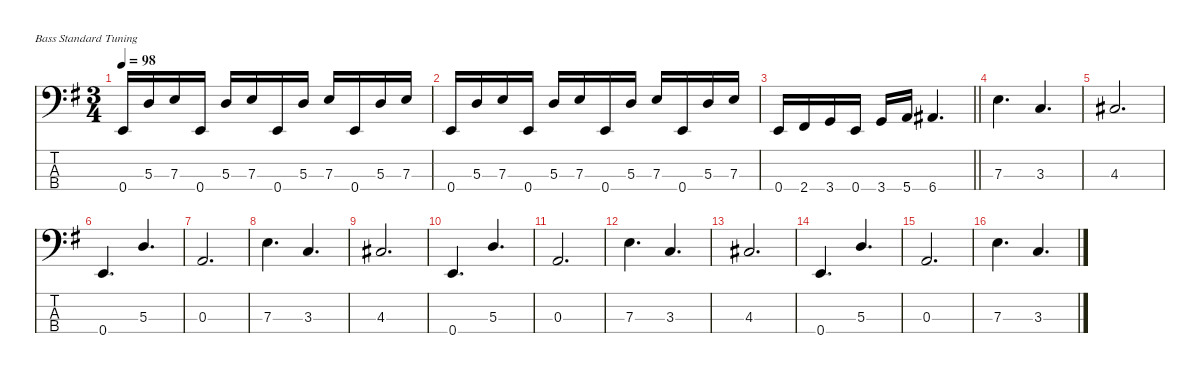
\defaultSystemsLayout 4
\hideDynamics
\bracketExtendMode nobrackets
\singleTrackTrackNamePolicy hidden
\multiTrackTrackNamePolicy hidden
\firstSystemTrackNameMode fullname
\otherSystemsTrackNameOrientation horizontal
\track ("Bass" "el.bs.") {instrument electricbassfinger}
\staff {score tabs}
\tuning (G2 D2 A1 E1)
\ts (3 4)
\tempo 98
\clef f4
\ks eminor
0.4{acc forcenatural}.16{dy f beam Up} 5.3{acc forcenatural}.16{beam Up} 7.3{acc forcenatural}.16{beam Up} 0.4{acc forcenatural}.16{beam Up} 5.3{acc forcenatural}.16{beam Up} 7.3{acc forcenatural}.16{beam Up} 0.4{acc forcenatural}.16{beam Up} 5.3{acc forcenatural}.16{beam Up} 7.3{acc forcenatural}.16{beam Up} 0.4{acc forcenatural}.16{beam Up} 5.3{acc forcenatural}.16{beam Up} 7.3{acc forcenatural}.16{beam Up} |
0.4{acc forcenatural}.16{beam Up} 5.3{acc forcenatural}.16{beam Up} 7.3{acc forcenatural}.16{beam Up} 0.4{acc forcenatural}.16{beam Up} 5.3{acc forcenatural}.16{beam Up} 7.3{acc forcenatural}.16{beam Up} 0.4{acc forcenatural}.16{beam Up} 5.3{acc forcenatural}.16{beam Up} 7.3{acc forcenatural}.16{beam Up} 0.4{acc forcenatural}.16{beam Up} 5.3{acc forcenatural}.16{beam Up} 7.3{acc forcenatural}.16{beam Up} |
\barLineRight lightlight
0.4{acc forcenatural}.16{beam Up} 2.4{acc #}.16{beam Up} 3.4{acc forcenatural}.16{beam Up} 0.4{acc forcenatural}.16{beam Up} 3.4{acc forcenatural}.16{beam Up} 5.4{acc forcenatural}.16{beam Up} 6.4{acc #}.4{d beam Up} |
7.3{acc forcenatural}.4{d beam Down} 3.3{acc forcenatural}.4{d beam Up} |
4.3{acc #}.2{d beam Up} |
0.4{acc forcenatural}.4{d beam Up} 5.3{acc forcenatural}.4{d beam Up} |
0.3{acc forcenatural}.2{d beam Up} |
7.3{acc forcenatural}.4{d beam Down} 3.3{acc forcenatural}.4{d beam Up} |
4.3{acc #}.2{d beam Up} |
0.4{acc forcenatural}.4{d beam Up} 5.3{acc forcenatural}.4{d beam Up} |
0.3{acc forcenatural}.2{d beam Up} |
7.3{acc forcenatural}.4{d beam Down} 3.3{acc forcenatural}.4{d beam Up} |
4.3{acc #}.2{d beam Up} |
0.4{acc forcenatural}.4{d beam Up} 5.3{acc forcenatural}.4{d beam Up} |
0.3{acc forcenatural}.2{d beam Up} |
7.3{acc forcenatural}.4{d beam Down} 3.3{acc forcenatural}.4{d beam Up}
